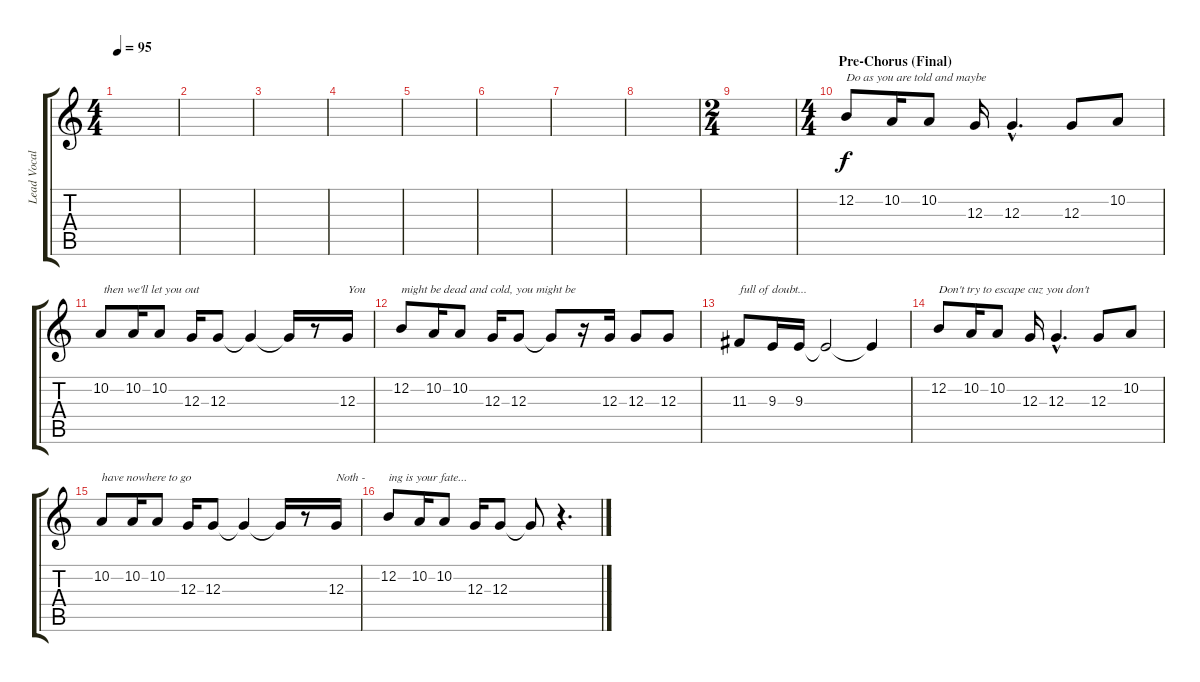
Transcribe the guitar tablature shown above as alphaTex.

\track ("Lead Vocal" "Lead Vocal") {instrument lead6voice}
\staff {score tabs}
\tuning (E4 B3 G3 D3 A2 E2) {hide}
\ts (4 4)
\tempo 95
\clef g2
\ks c
|
|
|
|
|
|
|
|
\ts (2 4)
|
\ts (4 4)
\section ("" "Pre-Chorus (Final)")
12.2.8{txt "Do as you are told and maybe"} 10.2.16 10.2.8 12.3.16 12.3{hac}.4{d} 12.3.8 10.2.8 |
10.2.8{txt " then we'll let you out"} 10.2.16 10.2.8 12.3.16 12.3.8 12.3{t}.4 12.3{t}.16 r.8 12.3.16{txt "You"} |
12.2.8{txt "might be dead and cold, you might be"} 10.2.16 10.2.8 12.3.16 12.3.8 12.3{t}.8 r.16 12.3.16 12.3.8 12.3.8 |
11.3.8{txt "full of doubt..."} 9.3.16 9.3.16 9.3{t}.2 9.3{t}.4 |
12.2.8{txt "Don't try to escape cuz you don't "} 10.2.16 10.2.8 12.3.16 12.3{hac}.4{d} 12.3.8 10.2.8 |
10.2.8{txt "have nowhere to go"} 10.2.16 10.2.8 12.3.16 12.3.8 12.3{t}.4 12.3{t}.16 r.8 12.3.16{txt "Noth -"} |
12.2.8{txt "ing is your fate...         "} 10.2.16 10.2.8 12.3.16 12.3.8 12.3{t}.8 r.4{d}
